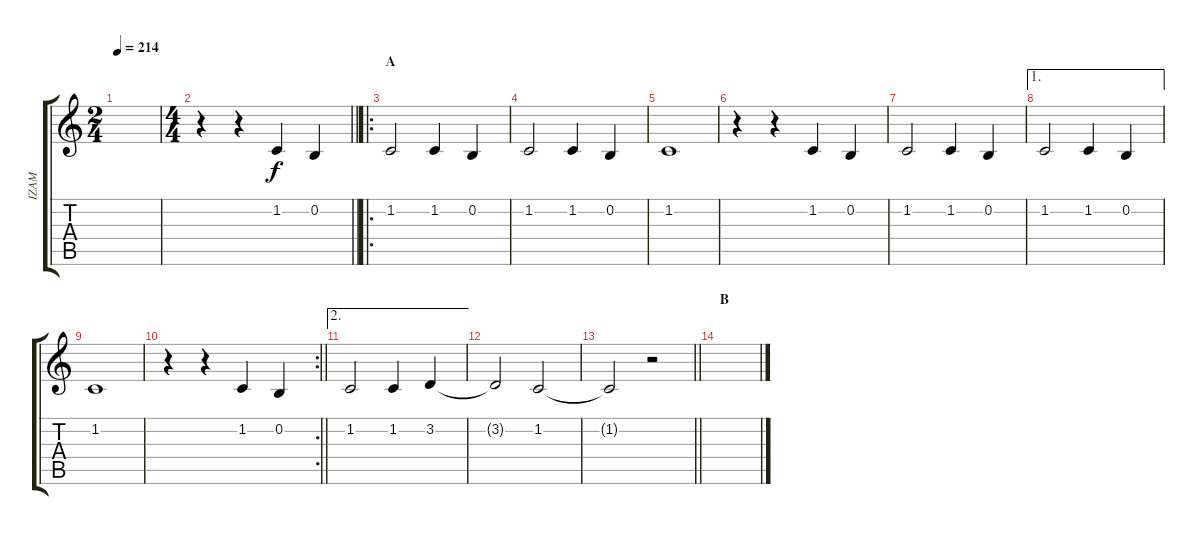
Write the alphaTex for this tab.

\track ("IZAM" "IZAM") {instrument oboe}
\staff {score tabs}
\tuning (E4 B3 G3 D3 A2 E2) {hide}
\ts (2 4)
\tempo 214
\clef g2
\ks c
|
\ts (4 4)
\barLineRight lightlight
r.4 r.4 1.2.4 0.2.4 |
\ro
\section ("" "A")
1.2.2 1.2.4 0.2.4 |
1.2.2 1.2.4 0.2.4 |
1.2.1 |
r.4 r.4 1.2.4 0.2.4 |
1.2.2 1.2.4 0.2.4 |
\ae 1
1.2.2 1.2.4 0.2.4 |
1.2.1 |
\rc 2
\barLineRight lightlight
r.4 r.4 1.2.4 0.2.4 |
\ae 2
1.2.2 1.2.4 3.2.4 |
3.2{t}.2 1.2.2 |
\barLineRight lightlight
1.2{t}.2 r.2 |
\section ("" "B")
